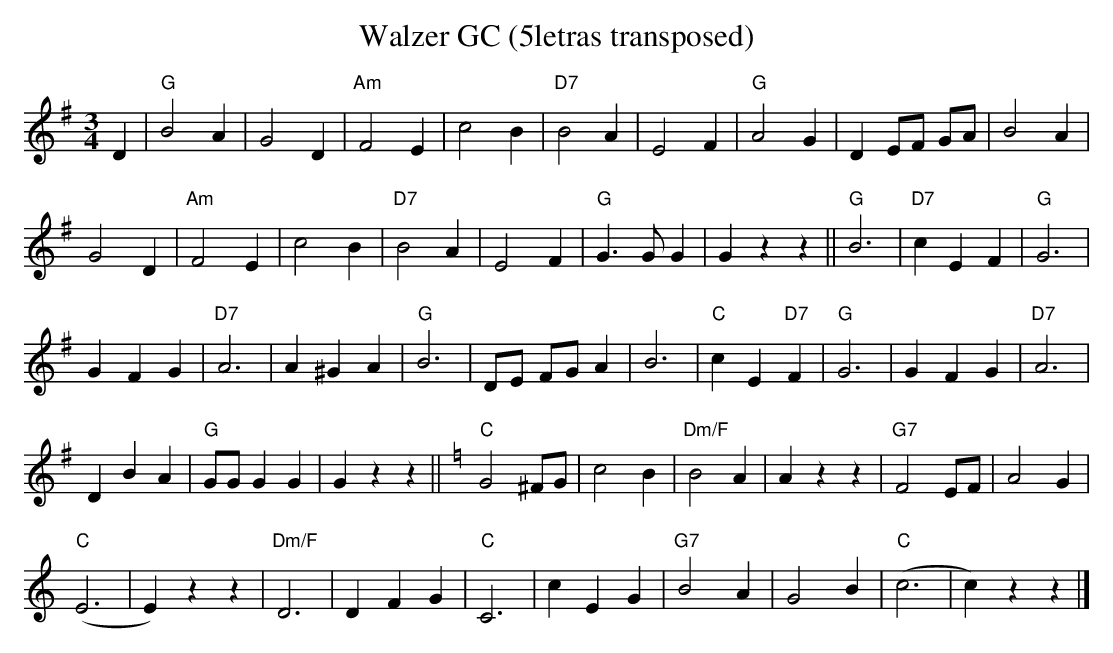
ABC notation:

X:1
T:Walzer GC (5letras transposed)
M:3/4
L:1/4
K:G transpose=3 %%MIDI gchordon
D | "G"B2A | G2D | "Am"F2E | c2B | "D7"B2A | E2F | "G"A2G | D E/2F/2 G/2A/2 | B2A |
G2D | "Am"F2E | c2B | "D7"B2A | E2F | "G"G>GG | Gzz || "G"B3 | "D7"cEF | "G"G3 |
GFG | "D7"A3 | A^GA | "G"B3 | D/2E/2 F/2G/2 A | B3 | "C"cE"D7"F | "G"G3 | GFG | "D7"A3 |
DBA | "G"G/2G/2GG | Gzz || [K:C] "C"G2^F/2G/2 | c2B | "Dm/F"B2A | Azz | "G7"F2E/2F/2 | A2G |
"C"(E3 | E)zz | "Dm/F"D3 | DFG | "C"C3 | cEG | "G7"B2A | G2B | "C"(c3 | c)zz |]
